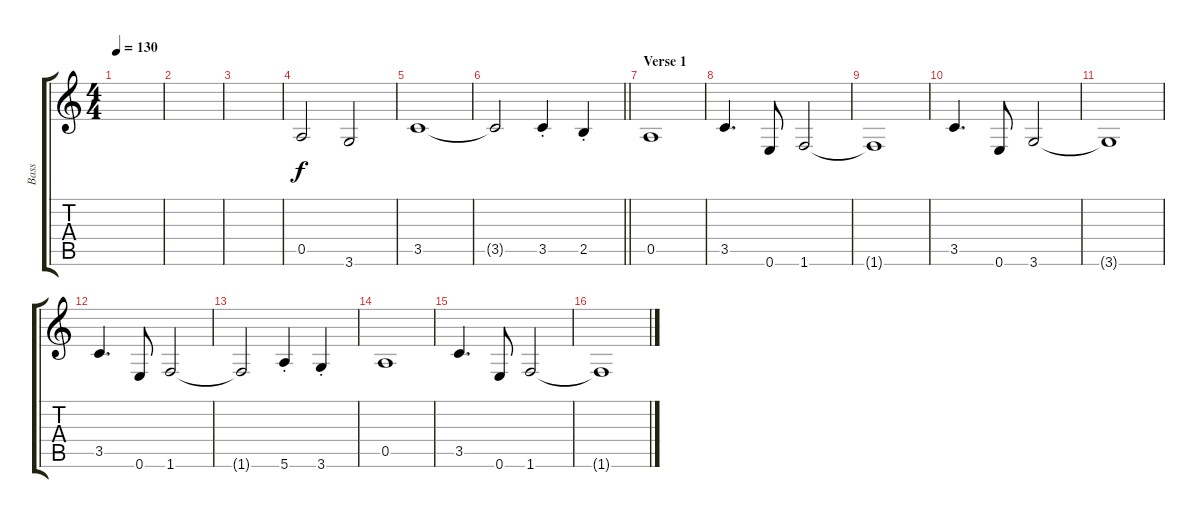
\track ("Bass" "Bass") {instrument electricbassfinger}
\staff {score tabs}
\tuning (E4 B3 G3 D3 A2 E2) {hide}
\ts (4 4)
\tempo 130
\clef g2
\ks c
|
|
|
0.5.2 3.6.2 |
3.5.1 |
\barLineRight lightlight
3.5{t}.2 3.5{st}.4 2.5{st}.4 |
\section ("" "Verse 1")
0.5.1 |
3.5.4{d} 0.6.8 1.6.2 |
1.6{t}.1 |
3.5.4{d} 0.6.8 3.6.2 |
3.6{t}.1 |
3.5.4{d} 0.6.8 1.6.2 |
1.6{t}.2 5.6{st}.4 3.6{st}.4 |
0.5.1 |
3.5.4{d} 0.6.8 1.6.2 |
1.6{t}.1
